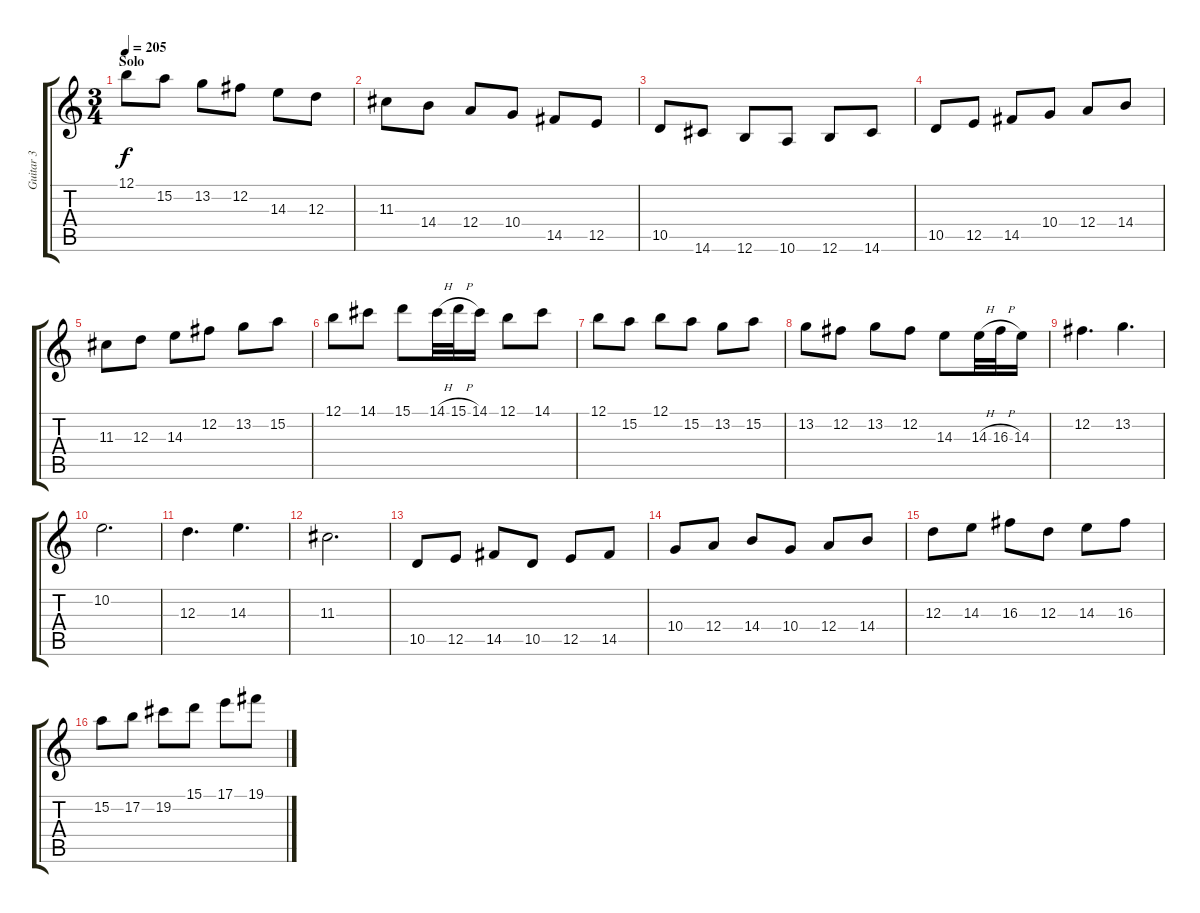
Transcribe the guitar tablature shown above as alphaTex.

\track ("Guitar 3" "Guitar 3") {instrument distortionguitar}
\staff {score tabs}
\tuning (B3 Gb3 D3 A2 E2 B1) {hide}
\ts (3 4)
\section ("" "Solo")
\tempo 205
\clef g2
\ks c
12.1.8{dy f volume 11} 15.2.8 13.2.8 12.2.8 14.3.8 12.3.8 |
11.3.8 14.4.8 12.4.8 10.4.8 14.5.8 12.5.8 |
10.5.8 14.6.8 12.6.8 10.6.8 12.6.8 14.6.8 |
10.5.8 12.5.8 14.5.8 10.4.8 12.4.8 14.4.8 |
11.3.8 12.3.8 14.3.8 12.2.8 13.2.8 15.2.8 |
12.1.8 14.1.8 15.1.8 14.1{h}.32 15.1{h}.32 14.1.16 12.1.8 14.1.8 |
12.1.8 15.2.8 12.1.8 15.2.8 13.2.8 15.2.8 |
13.2.8 12.2.8 13.2.8 12.2.8 14.3.8 14.3{h}.32 16.3{h}.32 14.3.16 |
12.2.4{d} 13.2.4{d} |
10.2.2{d} |
12.3.4{d} 14.3.4{d} |
11.3.2{d} |
10.5.8 12.5.8 14.5.8 10.5.8 12.5.8 14.5.8 |
10.4.8 12.4.8 14.4.8 10.4.8 12.4.8 14.4.8 |
12.3.8 14.3.8 16.3.8 12.3.8 14.3.8 16.3.8 |
15.2.8 17.2.8 19.2.8 15.1.8 17.1.8 19.1.8
